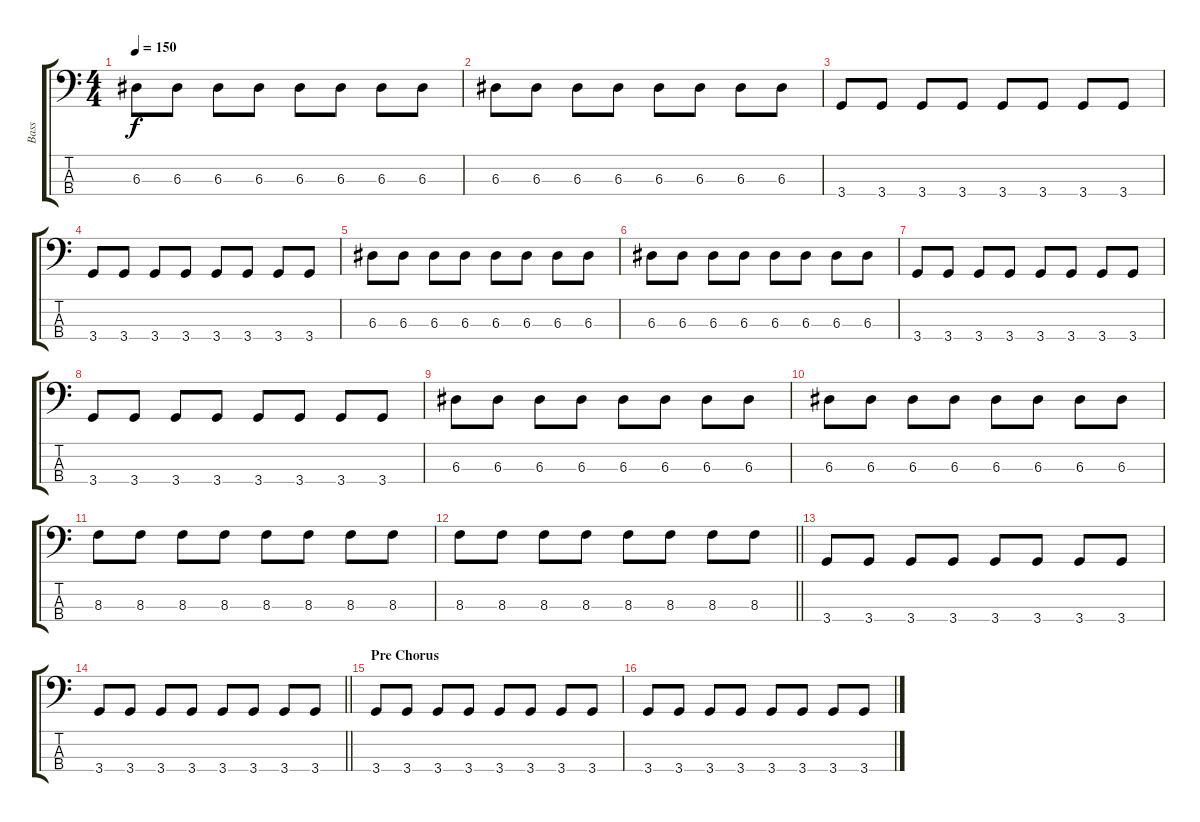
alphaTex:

\track ("Bass" "Bass") {instrument electricbasspick}
\staff {score tabs}
\tuning (G2 D2 A1 E1) {hide}
\ts (4 4)
\tempo 150
\clef f4
\ks c
6.3.8{dy f} 6.3.8 6.3.8 6.3.8 6.3.8 6.3.8 6.3.8 6.3.8 |
6.3.8 6.3.8 6.3.8 6.3.8 6.3.8 6.3.8 6.3.8 6.3.8 |
3.4.8 3.4.8 3.4.8 3.4.8 3.4.8 3.4.8 3.4.8 3.4.8 |
3.4.8 3.4.8 3.4.8 3.4.8 3.4.8 3.4.8 3.4.8 3.4.8 |
6.3.8 6.3.8 6.3.8 6.3.8 6.3.8 6.3.8 6.3.8 6.3.8 |
6.3.8 6.3.8 6.3.8 6.3.8 6.3.8 6.3.8 6.3.8 6.3.8 |
3.4.8 3.4.8 3.4.8 3.4.8 3.4.8 3.4.8 3.4.8 3.4.8 |
3.4.8 3.4.8 3.4.8 3.4.8 3.4.8 3.4.8 3.4.8 3.4.8 |
6.3.8 6.3.8 6.3.8 6.3.8 6.3.8 6.3.8 6.3.8 6.3.8 |
6.3.8 6.3.8 6.3.8 6.3.8 6.3.8 6.3.8 6.3.8 6.3.8 |
8.3.8 8.3.8 8.3.8 8.3.8 8.3.8 8.3.8 8.3.8 8.3.8 |
\barLineRight lightlight
8.3.8 8.3.8 8.3.8 8.3.8 8.3.8 8.3.8 8.3.8 8.3.8 |
3.4.8 3.4.8 3.4.8 3.4.8 3.4.8 3.4.8 3.4.8 3.4.8 |
\barLineRight lightlight
3.4.8 3.4.8 3.4.8 3.4.8 3.4.8 3.4.8 3.4.8 3.4.8 |
\section ("" "Pre Chorus")
3.4.8 3.4.8 3.4.8 3.4.8 3.4.8 3.4.8 3.4.8 3.4.8 |
3.4.8 3.4.8 3.4.8 3.4.8 3.4.8 3.4.8 3.4.8 3.4.8
